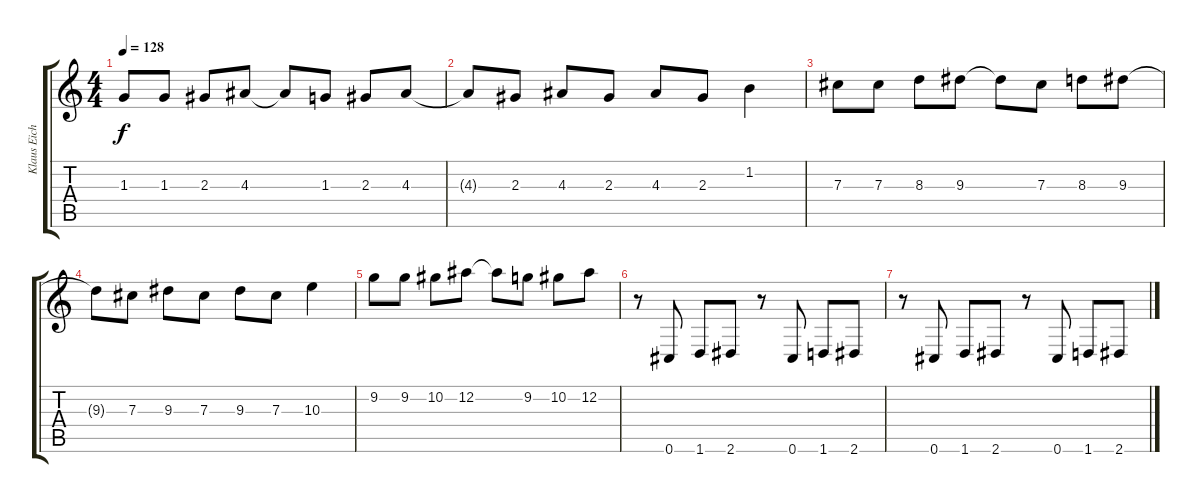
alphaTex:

\track ("Klaus Eichstadt (lead)" "Klaus Eich") {instrument distortionguitar}
\staff {score tabs}
\tuning (Eb4 Bb3 Gb3 Db3 Ab2 Db2) {hide}
\ts (4 4)
\tempo 128
\clef g2
\ks c
1.3.8{dy f} 1.3.8 2.3.8 4.3.8 4.3{t}.8 1.3.8 2.3.8 4.3.8 |
4.3{t}.8 2.3.8 4.3.8 2.3.8 4.3.8 2.3.8 1.2.4 |
7.3.8 7.3.8 8.3.8 9.3.8 9.3{t}.8 7.3.8 8.3.8 9.3.8 |
9.3{t}.8 7.3.8 9.3.8 7.3.8 9.3.8 7.3.8 10.3.4 |
9.2.8 9.2.8 10.2.8 12.2.8 12.2{t}.8 9.2.8 10.2.8 12.2.8 |
r.8 0.6.8 1.6.8 2.6.8 r.8 0.6.8 1.6.8 2.6.8 |
r.8{volume 3 instrument blownbottle} 0.6.8 1.6.8 2.6.8 r.8 0.6.8 1.6.8 2.6.8
